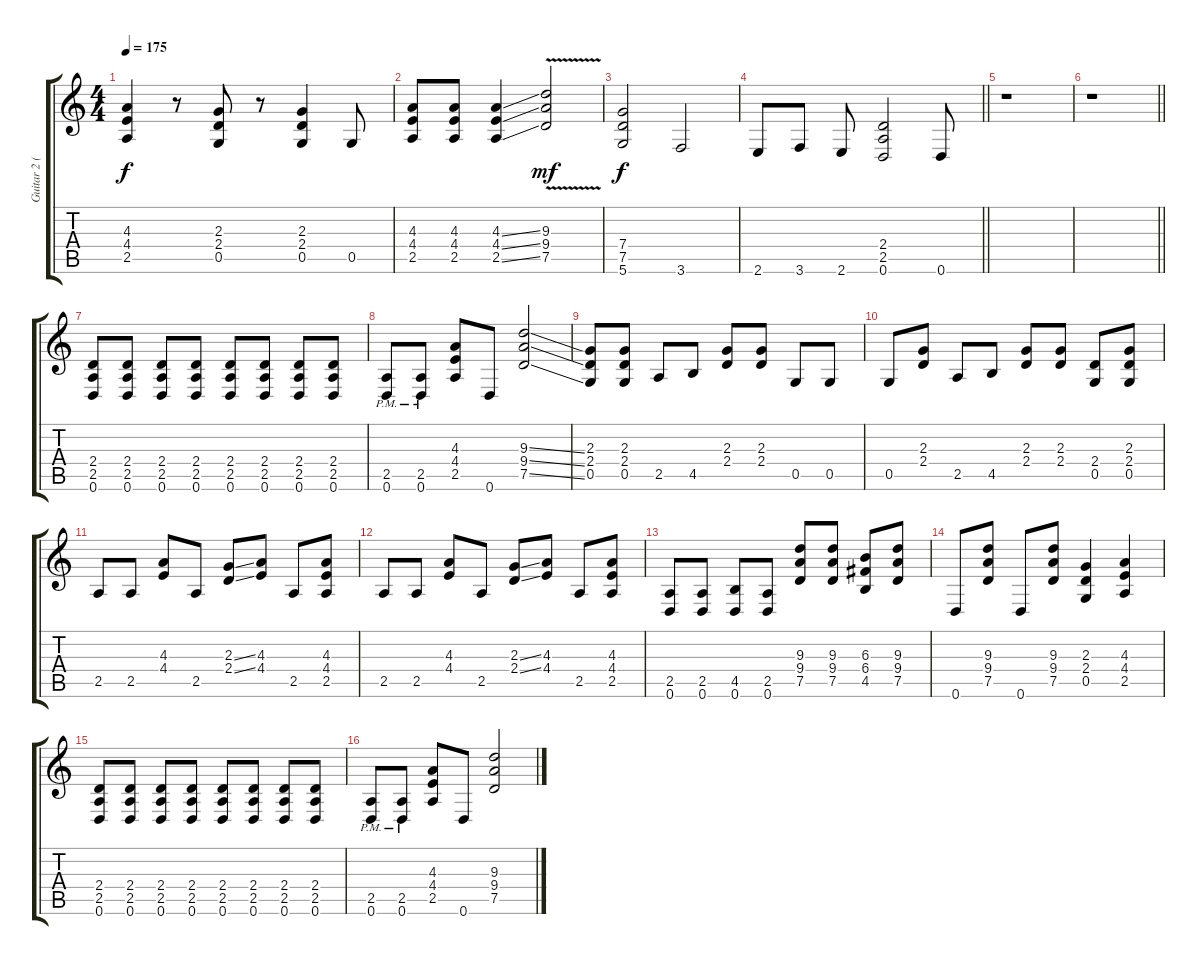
\track ("Guitar 2 (Rhythm)" "Guitar 2 (") {instrument distortionguitar}
\staff {score tabs}
\tuning (D4 A3 F3 C3 G2 D2) {hide}
\ts (4 4)
\tempo 175
\clef g2
\ks c
(4.3 4.4 2.5).4{dy f} r.8 (2.3 2.4 0.5).8 r.8 (2.3 2.4 0.5).4 0.5.8 |
(4.3 4.4 2.5).8 (4.3 4.4 2.5).8 (4.3{ss} 4.4{ss} 2.5{ss}).4 (9.3{v} 9.4{v} 7.5).2{dy mf} |
(7.4 7.5 5.6).2{dy f} 3.6.2 |
\barLineRight lightlight
2.6.8 3.6.8 2.6.8 (2.4 2.5 0.6).2 0.6.8 |
r.1 |
\barLineRight lightlight
r.1 |
(2.4 2.5 0.6).8 (2.4 2.5 0.6).8 (2.4 2.5 0.6).8 (2.4 2.5 0.6).8 (2.4 2.5 0.6).8 (2.4 2.5 0.6).8 (2.4 2.5 0.6).8 (2.4 2.5 0.6).8 |
(2.5{pm} 0.6{pm}).8 (2.5{pm} 0.6{pm}).8 (4.3 4.4 2.5).8 0.6.8 (9.3{ss} 9.4{ss} 7.5{ss}).2 |
(2.3 2.4 0.5).8 (2.3 2.4 0.5).8 2.5.8 4.5.8 (2.3 2.4).8 (2.3 2.4).8 0.5.8 0.5.8 |
0.5.8 (2.3 2.4).8 2.5.8 4.5.8 (2.3 2.4).8 (2.3 2.4).8 (2.4 0.5).8 (2.3 2.4 0.5).8 |
2.5.8 2.5.8 (4.3 4.4).8 2.5.8 (2.3{ss} 2.4{ss}).8 (4.3 4.4).8 2.5.8 (4.3 4.4 2.5).8 |
2.5.8 2.5.8 (4.3 4.4).8 2.5.8 (2.3{ss} 2.4{ss}).8 (4.3 4.4).8 2.5.8 (4.3 4.4 2.5).8 |
(2.5 0.6).8 (2.5 0.6).8 (4.5 0.6).8 (2.5 0.6).8 (9.3 9.4 7.5).8 (9.3 9.4 7.5).8 (6.3 6.4 4.5).8 (9.3 9.4 7.5).8 |
0.6.8 (9.3 9.4 7.5).8 0.6.8 (9.3 9.4 7.5).8 (2.3 2.4 0.5).4 (4.3 4.4 2.5).4 |
(2.4 2.5 0.6).8 (2.4 2.5 0.6).8 (2.4 2.5 0.6).8 (2.4 2.5 0.6).8 (2.4 2.5 0.6).8 (2.4 2.5 0.6).8 (2.4 2.5 0.6).8 (2.4 2.5 0.6).8 |
(2.5{pm} 0.6{pm}).8 (2.5{pm} 0.6{pm}).8 (4.3 4.4 2.5).8 0.6.8 (9.3{ss} 9.4{ss} 7.5{ss}).2
